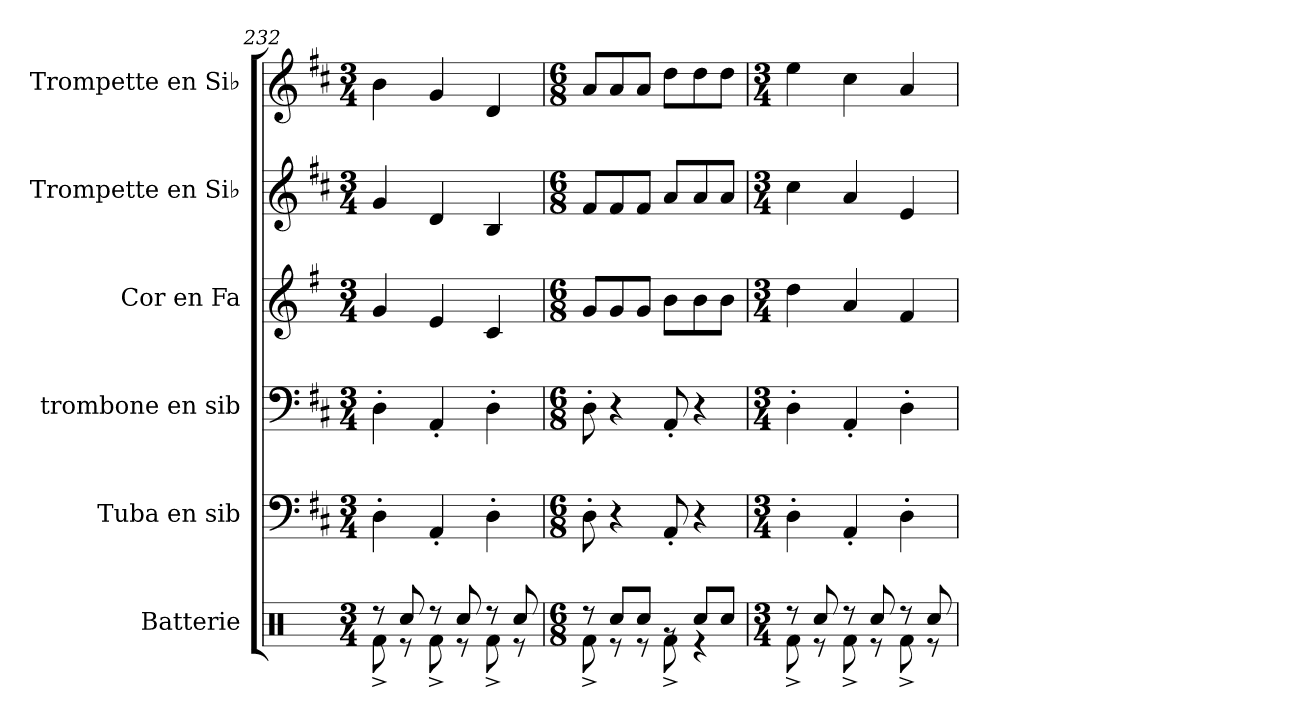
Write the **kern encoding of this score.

**kern	**kern	**kern	**kern	**kern	**kern
*part6	*part5	*part4	*part3	*part2	*part1
*staff6	*staff5	*staff4	*staff3	*staff2	*staff1
*I"Batterie	*I"Tuba en sib	*I"trombone en sib	*I"Cor en Fa	*I"Trompette en Si♭	*I"Trompette en Si♭
*I'Batt.	*I'Tub. sib	*I'Trb. sib	*I'Cor Fa	*I'Tromp. Si♭	*I'Tromp. Si♭
*clefX	*clefF4	*clefF4	*clefG2	*clefG2	*clefG2
*	*ITrd1c2	*ITrd1c2	*ITrd4c7	*ITrd1c2	*ITrd1c2
*k[]	*k[]	*k[]	*k[]	*k[]	*k[]
*M3/4	*M3/4	*M3/4	*M3/4	*M3/4	*M3/4
=232	=232	=232	=232	=232	=232
*^	*	*	*	*	*
8r	8Rf^\	4C'\	4C'\	4c/	4f/	4a\
8Rcc/	8r	.	.	.	.	.
8r	8Rf^\	4GG'/	4GG'/	4A/	4c/	4f/
8Rcc/	8r	.	.	.	.	.
8r	8Rf^\	4C'\	4C'\	4F/	4A/	4c/
8Rcc/	8r	.	.	.	.	.
=233	=233	=233	=233	=233	=233	=233
*M6/8	*	*M6/8	*M6/8	*M6/8	*M6/8	*M6/8
8r	8Rf^\	8C'\	8C'\	8c/L	8e/L	8g/L
8Rcc/L	8r	4r	4r	8c/	8e/	8g/
8Rcc/J	8r	.	.	8c/J	8e/J	8g/J
8rg	8Rf^\	8GG'/	8GG'/	8e\L	8g/L	8cc\L
8Rcc/L	4r	4r	4r	8e\	8g/	8cc\
8Rcc/J	.	.	.	8e\J	8g/J	8cc\J
!!LO:PB:g=z
=234	=234	=234	=234	=234	=234	=234
*M3/4	*	*M3/4	*M3/4	*M3/4	*M3/4	*M3/4
8r	8Rf^\	4C'\	4C'\	4g\	4b\	4dd\
8Rcc/	8r	.	.	.	.	.
8r	8Rf^\	4GG'/	4GG'/	4d/	4g/	4b\
8Rcc/	8r	.	.	.	.	.
8r	8Rf^\	4C'\	4C'\	4B/	4d/	4g/
8Rcc/	8r	.	.	.	.	.
*v	*v	*	*	*	*	*
=	=	=	=	=	=
*-	*-	*-	*-	*-	*-
